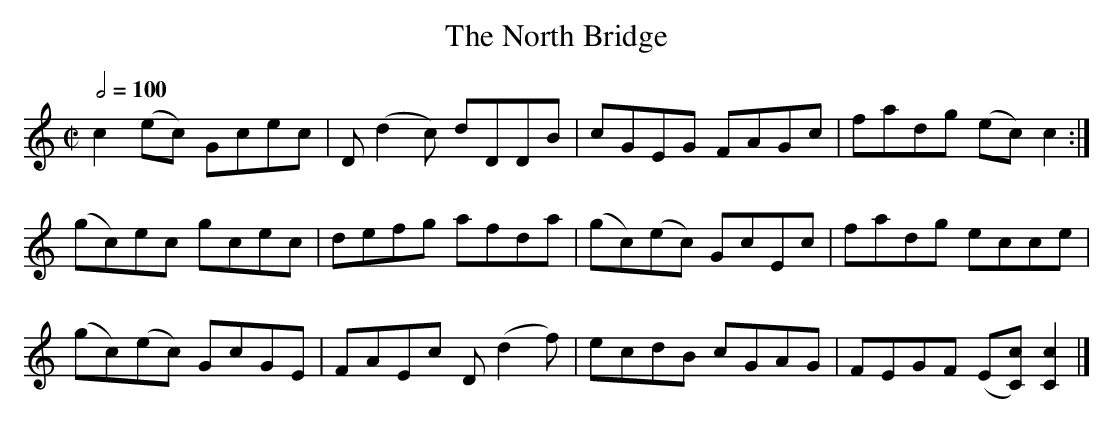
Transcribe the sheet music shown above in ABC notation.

X:1
T:The North Bridge
M:C|
L:1/8
Q:1/2=100
K:C
 c2 (ec) Gcec|D(d2c) dDDB  | cGEG    FAGc|fadg (ec)     c2   :|
(gc)ec   gcec|defg   afda  |(gc)(ec) GcEc|fadg  ecce          |
(gc)(ec) GcGE|FAEc   D(d2f)| ecdB    cGAG|FEGF (E[cC]) [c2C2]|]
